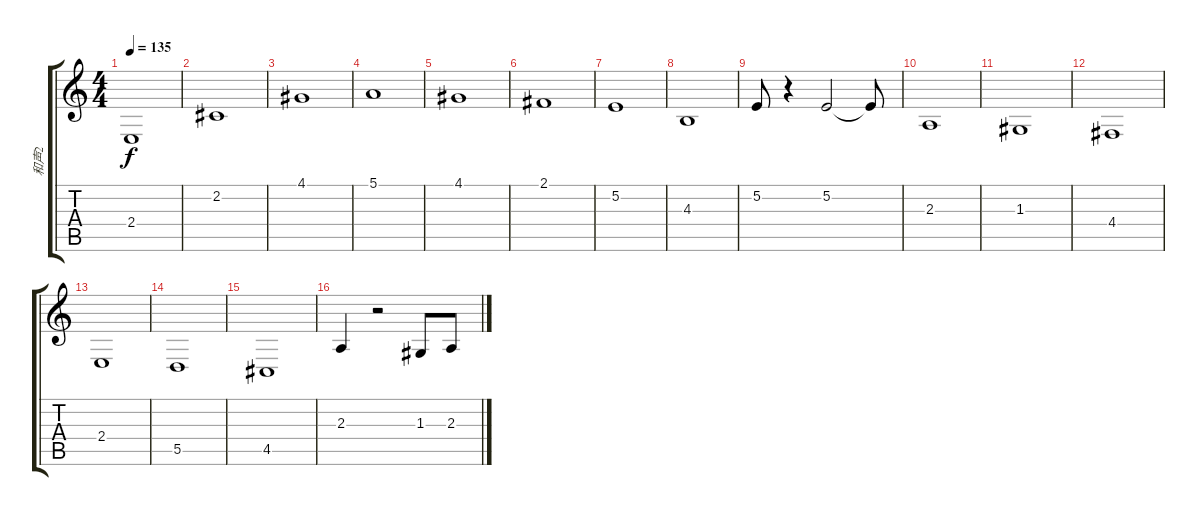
\track ("和声2" "和声2") {instrument fx7echoes}
\staff {score tabs}
\tuning (E4 B3 G3 D3 A2 E2) {hide}
\ts (4 4)
\tempo 135
\clef g2
\ks c
2.4.1{dy f} |
2.2.1 |
4.1.1 |
5.1.1 |
4.1.1 |
2.1.1 |
5.2.1 |
4.3.1 |
5.2.8 r.4 5.2.2 5.2{t}.8 |
2.3.1 |
1.3.1 |
4.4.1 |
2.4.1 |
5.5.1 |
4.5.1 |
2.3.4 r.2 1.3.8 2.3.8
